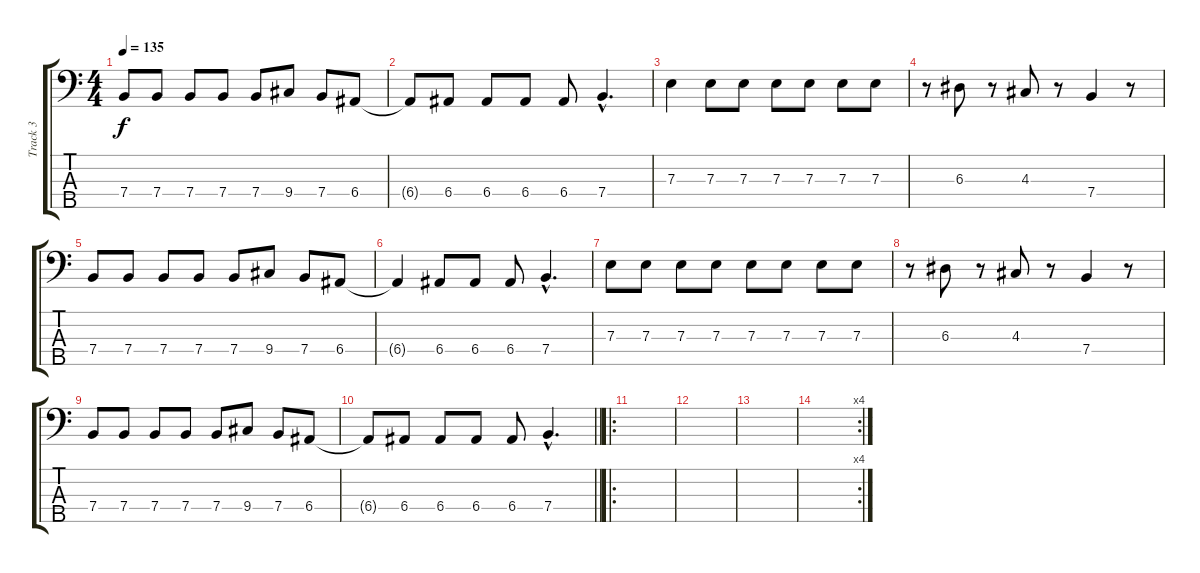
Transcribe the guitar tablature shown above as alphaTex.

\track ("Track 3" "Track 3") {instrument electricbassfinger}
\staff {score tabs}
\tuning (G2 D2 A1 E1 B0) {hide}
\ts (4 4)
\tempo 135
\clef f4
\ks c
7.4.8{dy f} 7.4.8 7.4.8 7.4.8 7.4.8 9.4.8 7.4.8 6.4.8 |
6.4{t}.8 6.4.8 6.4.8 6.4.8 6.4.8 7.4{hac}.4{d} |
7.3.4 7.3.8 7.3.8 7.3.8 7.3.8 7.3.8 7.3.8 |
r.8 6.3.8 r.8 4.3.8 r.8 7.4.4 r.8 |
7.4.8 7.4.8 7.4.8 7.4.8 7.4.8 9.4.8 7.4.8 6.4.8 |
6.4{t}.4 6.4.8 6.4.8 6.4.8 7.4{hac}.4{d} |
7.3.8 7.3.8 7.3.8 7.3.8 7.3.8 7.3.8 7.3.8 7.3.8 |
r.8 6.3.8 r.8 4.3.8 r.8 7.4.4 r.8 |
7.4.8 7.4.8 7.4.8 7.4.8 7.4.8 9.4.8 7.4.8 6.4.8 |
\barLineRight lightlight
6.4{t}.8 6.4.8 6.4.8 6.4.8 6.4.8 7.4{hac}.4{d} |
\ro
|
|
|
\rc 4
